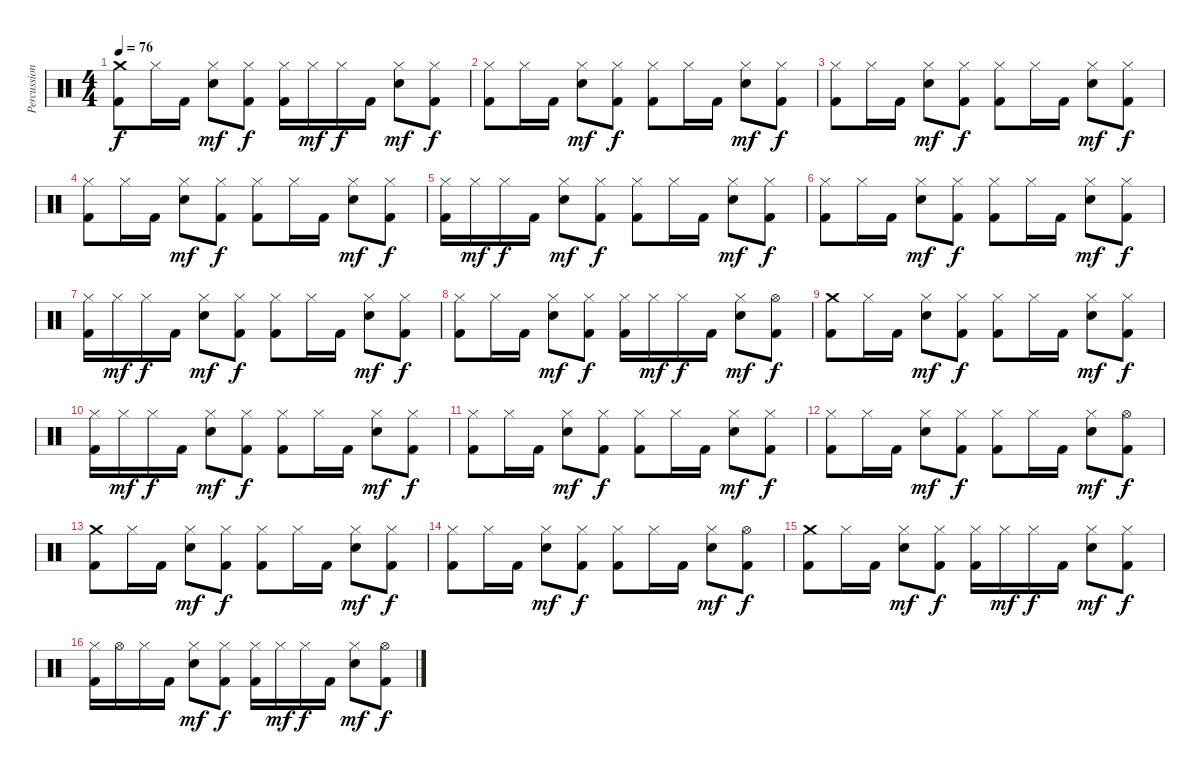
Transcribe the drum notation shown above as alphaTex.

\track ("Percussion" "Percussion") {mute instrument percussion}
\staff {score}
\articulation defaults
\ts (4 4)
\tempo 76
\clef neutral
\ks c
("Crash medium (hit)" "Kick (hit) 2").8{dy f} "Hi-Hat (closed)".16 "Kick (hit) 2".16 ("Hi-Hat (closed)" "Electric Snare (hit)").8{dy mf} ("Hi-Hat (closed)" "Kick (hit) 2").8{dy f} ("Hi-Hat (closed)" "Kick (hit) 2").16 "Hi-Hat (closed)".16{dy mf} "Hi-Hat (closed)".16{dy f} "Kick (hit) 2".16 ("Hi-Hat (closed)" "Electric Snare (hit)").8{dy mf} ("Hi-Hat (closed)" "Kick (hit) 2").8{dy f} |
("Hi-Hat (closed)" "Kick (hit) 2").8 "Hi-Hat (closed)".16 "Kick (hit) 2".16 ("Hi-Hat (closed)" "Electric Snare (hit)").8{dy mf} ("Hi-Hat (closed)" "Kick (hit) 2").8{dy f} ("Hi-Hat (closed)" "Kick (hit) 2").8 "Hi-Hat (closed)".16 "Kick (hit) 2".16 ("Hi-Hat (closed)" "Electric Snare (hit)").8{dy mf} ("Hi-Hat (closed)" "Kick (hit) 2").8{dy f} |
("Hi-Hat (closed)" "Kick (hit) 2").8 "Hi-Hat (closed)".16 "Kick (hit) 2".16 ("Hi-Hat (closed)" "Electric Snare (hit)").8{dy mf} ("Hi-Hat (closed)" "Kick (hit) 2").8{dy f} ("Hi-Hat (closed)" "Kick (hit) 2").8 "Hi-Hat (closed)".16 "Kick (hit) 2".16 ("Hi-Hat (closed)" "Electric Snare (hit)").8{dy mf} ("Hi-Hat (closed)" "Kick (hit) 2").8{dy f} |
("Hi-Hat (closed)" "Kick (hit) 2").8 "Hi-Hat (closed)".16 "Kick (hit) 2".16 ("Hi-Hat (closed)" "Electric Snare (hit)").8{dy mf} ("Hi-Hat (closed)" "Kick (hit) 2").8{dy f} ("Hi-Hat (closed)" "Kick (hit) 2").8 "Hi-Hat (closed)".16 "Kick (hit) 2".16 ("Hi-Hat (closed)" "Electric Snare (hit)").8{dy mf} ("Hi-Hat (closed)" "Kick (hit) 2").8{dy f} |
("Hi-Hat (closed)" "Kick (hit) 2").16 "Hi-Hat (closed)".16{dy mf} "Hi-Hat (closed)".16{dy f} "Kick (hit) 2".16 ("Hi-Hat (closed)" "Electric Snare (hit)").8{dy mf} ("Hi-Hat (closed)" "Kick (hit) 2").8{dy f} ("Hi-Hat (closed)" "Kick (hit) 2").8 "Hi-Hat (closed)".16 "Kick (hit) 2".16 ("Hi-Hat (closed)" "Electric Snare (hit)").8{dy mf} ("Hi-Hat (closed)" "Kick (hit) 2").8{dy f} |
("Hi-Hat (closed)" "Kick (hit) 2").8 "Hi-Hat (closed)".16 "Kick (hit) 2".16 ("Hi-Hat (closed)" "Electric Snare (hit)").8{dy mf} ("Hi-Hat (closed)" "Kick (hit) 2").8{dy f} ("Hi-Hat (closed)" "Kick (hit) 2").8 "Hi-Hat (closed)".16 "Kick (hit) 2".16 ("Hi-Hat (closed)" "Electric Snare (hit)").8{dy mf} ("Hi-Hat (closed)" "Kick (hit) 2").8{dy f} |
("Hi-Hat (closed)" "Kick (hit) 2").16 "Hi-Hat (closed)".16{dy mf} "Hi-Hat (closed)".16{dy f} "Kick (hit) 2".16 ("Hi-Hat (closed)" "Electric Snare (hit)").8{dy mf} ("Hi-Hat (closed)" "Kick (hit) 2").8{dy f} ("Hi-Hat (closed)" "Kick (hit) 2").8 "Hi-Hat (closed)".16 "Kick (hit) 2".16 ("Hi-Hat (closed)" "Electric Snare (hit)").8{dy mf} ("Hi-Hat (closed)" "Kick (hit) 2").8{dy f} |
("Hi-Hat (closed)" "Kick (hit) 2").8 "Hi-Hat (closed)".16 "Kick (hit) 2".16 ("Hi-Hat (closed)" "Electric Snare (hit)").8{dy mf} ("Hi-Hat (closed)" "Kick (hit) 2").8{dy f} ("Hi-Hat (closed)" "Kick (hit) 2").16 "Hi-Hat (closed)".16{dy mf} "Hi-Hat (closed)".16{dy f} "Kick (hit) 2".16 ("Hi-Hat (closed)" "Electric Snare (hit)").8{dy mf} ("Hi-Hat (open)" "Kick (hit) 2").8{dy f} |
("Crash medium (hit)" "Kick (hit) 2").8 "Hi-Hat (closed)".16 "Kick (hit) 2".16 ("Hi-Hat (closed)" "Electric Snare (hit)").8{dy mf} ("Hi-Hat (closed)" "Kick (hit) 2").8{dy f} ("Hi-Hat (closed)" "Kick (hit) 2").8 "Hi-Hat (closed)".16 "Kick (hit) 2".16 ("Hi-Hat (closed)" "Electric Snare (hit)").8{dy mf} ("Hi-Hat (closed)" "Kick (hit) 2").8{dy f} |
("Hi-Hat (closed)" "Kick (hit) 2").16 "Hi-Hat (closed)".16{dy mf} "Hi-Hat (closed)".16{dy f} "Kick (hit) 2".16 ("Hi-Hat (closed)" "Electric Snare (hit)").8{dy mf} ("Hi-Hat (closed)" "Kick (hit) 2").8{dy f} ("Hi-Hat (closed)" "Kick (hit) 2").8 "Hi-Hat (closed)".16 "Kick (hit) 2".16 ("Hi-Hat (closed)" "Electric Snare (hit)").8{dy mf} ("Hi-Hat (closed)" "Kick (hit) 2").8{dy f} |
("Hi-Hat (closed)" "Kick (hit) 2").8 "Hi-Hat (closed)".16 "Kick (hit) 2".16 ("Hi-Hat (closed)" "Electric Snare (hit)").8{dy mf} ("Hi-Hat (closed)" "Kick (hit) 2").8{dy f} ("Hi-Hat (closed)" "Kick (hit) 2").8 "Hi-Hat (closed)".16 "Kick (hit) 2".16 ("Hi-Hat (closed)" "Electric Snare (hit)").8{dy mf} ("Hi-Hat (closed)" "Kick (hit) 2").8{dy f} |
("Hi-Hat (closed)" "Kick (hit) 2").8 "Hi-Hat (closed)".16 "Kick (hit) 2".16 ("Hi-Hat (closed)" "Electric Snare (hit)").8{dy mf} ("Hi-Hat (closed)" "Kick (hit) 2").8{dy f} ("Hi-Hat (closed)" "Kick (hit) 2").8 "Hi-Hat (closed)".16 "Kick (hit) 2".16 ("Hi-Hat (closed)" "Electric Snare (hit)").8{dy mf} ("Hi-Hat (open)" "Kick (hit) 2").8{dy f} |
("Crash medium (hit)" "Kick (hit) 2").8 "Hi-Hat (closed)".16 "Kick (hit) 2".16 ("Hi-Hat (closed)" "Electric Snare (hit)").8{dy mf} ("Hi-Hat (closed)" "Kick (hit) 2").8{dy f} ("Hi-Hat (closed)" "Kick (hit) 2").8 "Hi-Hat (closed)".16 "Kick (hit) 2".16 ("Hi-Hat (closed)" "Electric Snare (hit)").8{dy mf} ("Hi-Hat (closed)" "Kick (hit) 2").8{dy f} |
("Hi-Hat (closed)" "Kick (hit) 2").8 "Hi-Hat (closed)".16 "Kick (hit) 2".16 ("Hi-Hat (closed)" "Electric Snare (hit)").8{dy mf} ("Hi-Hat (closed)" "Kick (hit) 2").8{dy f} ("Hi-Hat (closed)" "Kick (hit) 2").8 "Hi-Hat (closed)".16 "Kick (hit) 2".16 ("Hi-Hat (closed)" "Electric Snare (hit)").8{dy mf} ("Hi-Hat (open)" "Kick (hit) 2").8{dy f} |
("Crash medium (hit)" "Kick (hit) 2").8 "Hi-Hat (closed)".16 "Kick (hit) 2".16 ("Hi-Hat (closed)" "Electric Snare (hit)").8{dy mf} ("Hi-Hat (closed)" "Kick (hit) 2").8{dy f} ("Hi-Hat (closed)" "Kick (hit) 2").16 "Hi-Hat (closed)".16{dy mf} "Hi-Hat (closed)".16{dy f} "Kick (hit) 2".16 ("Hi-Hat (closed)" "Electric Snare (hit)").8{dy mf} ("Hi-Hat (closed)" "Kick (hit) 2").8{dy f} |
("Hi-Hat (closed)" "Kick (hit) 2").16 "Hi-Hat (open)".16 "Hi-Hat (closed)".16 "Kick (hit) 2".16 ("Hi-Hat (closed)" "Electric Snare (hit)").8{dy mf} ("Hi-Hat (closed)" "Kick (hit) 2").8{dy f} ("Hi-Hat (closed)" "Kick (hit) 2").16 "Hi-Hat (closed)".16{dy mf} "Hi-Hat (closed)".16{dy f} "Kick (hit) 2".16 ("Hi-Hat (closed)" "Electric Snare (hit)").8{dy mf} ("Hi-Hat (open)" "Kick (hit) 2").8{dy f}
